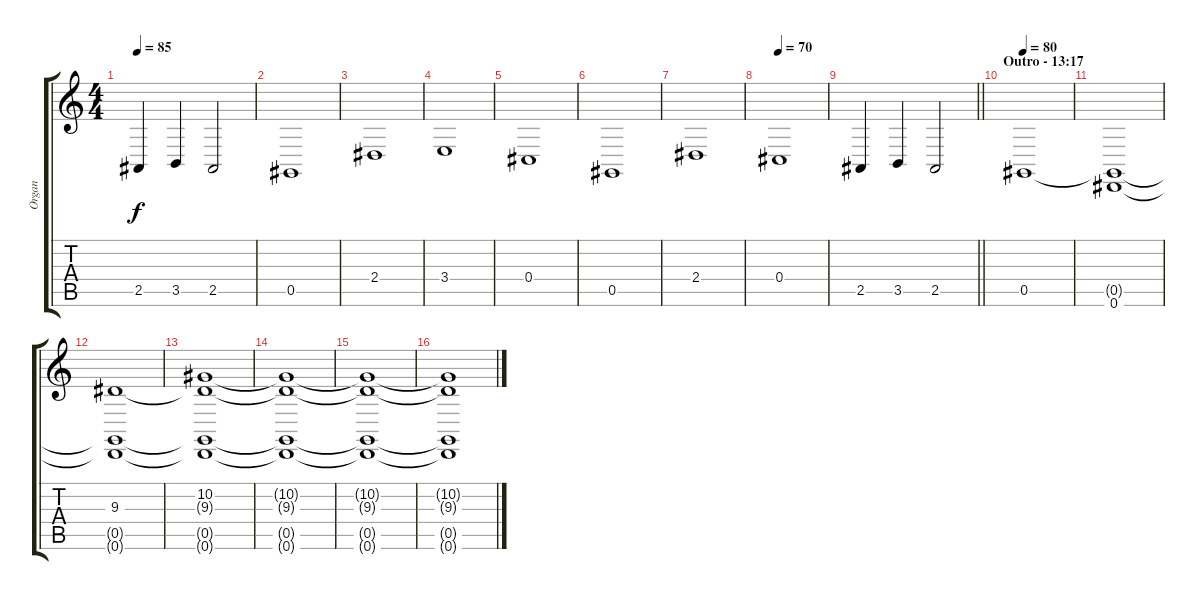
\track ("Organ" "Organ") {instrument churchorgan}
\staff {score tabs}
\tuning (Eb4 Bb3 Gb3 Db3 Ab2 Eb2) {hide}
\ts (4 4)
\tempo 85
\clef g2
\ks c
2.5.4{dy f} 3.5.4 2.5.2 |
0.5.1 |
2.4.1 |
3.4.1 |
0.4.1 |
0.5.1 |
2.4.1 |
\tempo 70
0.4.1 |
\barLineRight lightlight
2.5.4 3.5.4 2.5.2 |
\section ("" "Outro - 13:17")
\tempo 80
0.5.1 |
(0.5{t} 0.6).1 |
(9.3 0.5{t} 0.6{t}).1 |
(10.2 9.3{t} 0.5{t} 0.6{t}).1 |
(10.2{t} 9.3{t} 0.5{t} 0.6{t}).1 |
(10.2{t} 9.3{t} 0.5{t} 0.6{t}).1 |
(10.2{t} 9.3{t} 0.5{t} 0.6{t}).1
